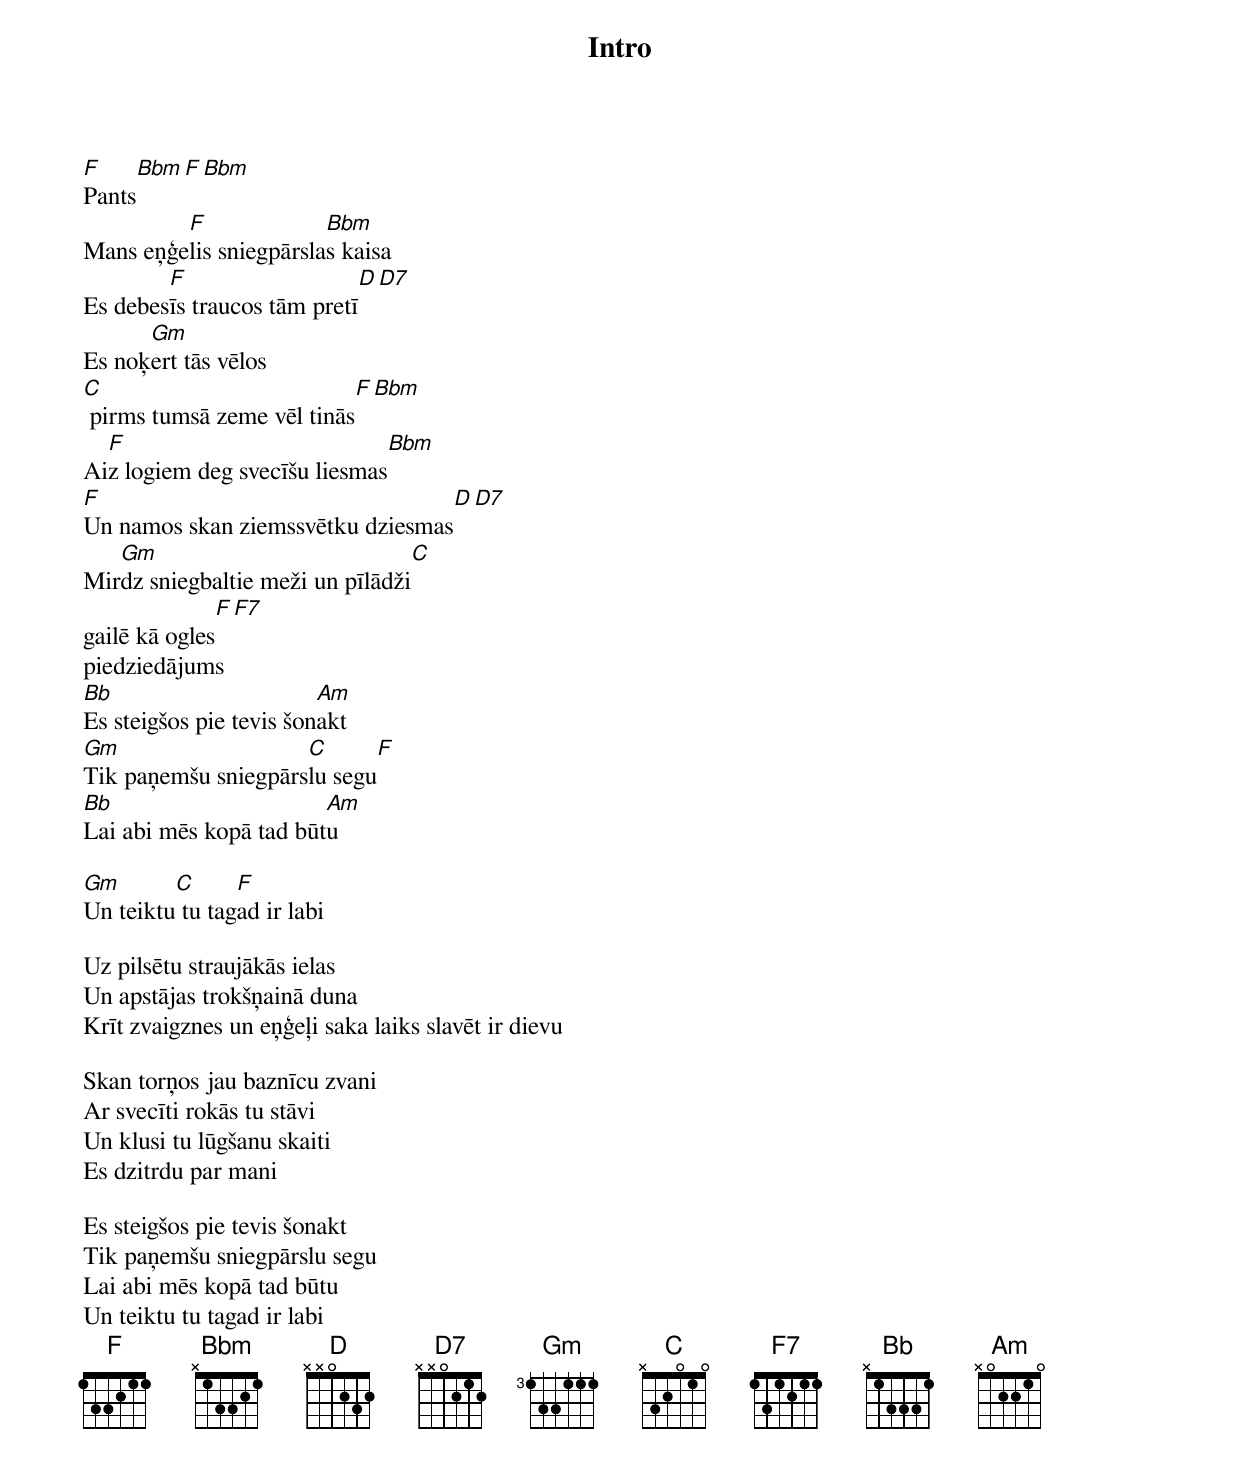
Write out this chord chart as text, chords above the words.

Intro
F   	Bbm	F 	Bbm
Pants
         F		Bbm
Mans eņģelis sniegpārslas kaisa
        F                    D D7
Es debesīs traucos tām pretī
      Gm
Es noķert tās vēlos
C                                  F              Bbm
 pirms tumsā zeme vēl tinās
  F                            Bbm
Aiz logiem deg svecīšu liesmas
F                                    D      D7
Un namos skan ziemssvētku dziesmas
   Gm                                           C
Mirdz sniegbaltie meži un pīlādži
                       F                 F7
gailē kā ogles
piedziedājums
Bb                       Am
Es steigšos pie tevis šonakt
Gm                   C                F
Tik paņemšu sniegpārslu segu
Bb                      Am
Lai abi mēs kopā tad būtu

Gm       C      F
Un teiktu tu tagad ir labi

Uz pilsētu straujākās ielas
Un apstājas trokšņainā duna
Krīt zvaigznes un eņģeļi saka laiks slavēt ir dievu

Skan torņos jau baznīcu zvani
Ar svecīti rokās tu stāvi
Un klusi tu lūgšanu skaiti
Es dzitrdu par mani

Es steigšos pie tevis šonakt
Tik paņemšu sniegpārslu segu
Lai abi mēs kopā tad būtu
Un teiktu tu tagad ir labi
